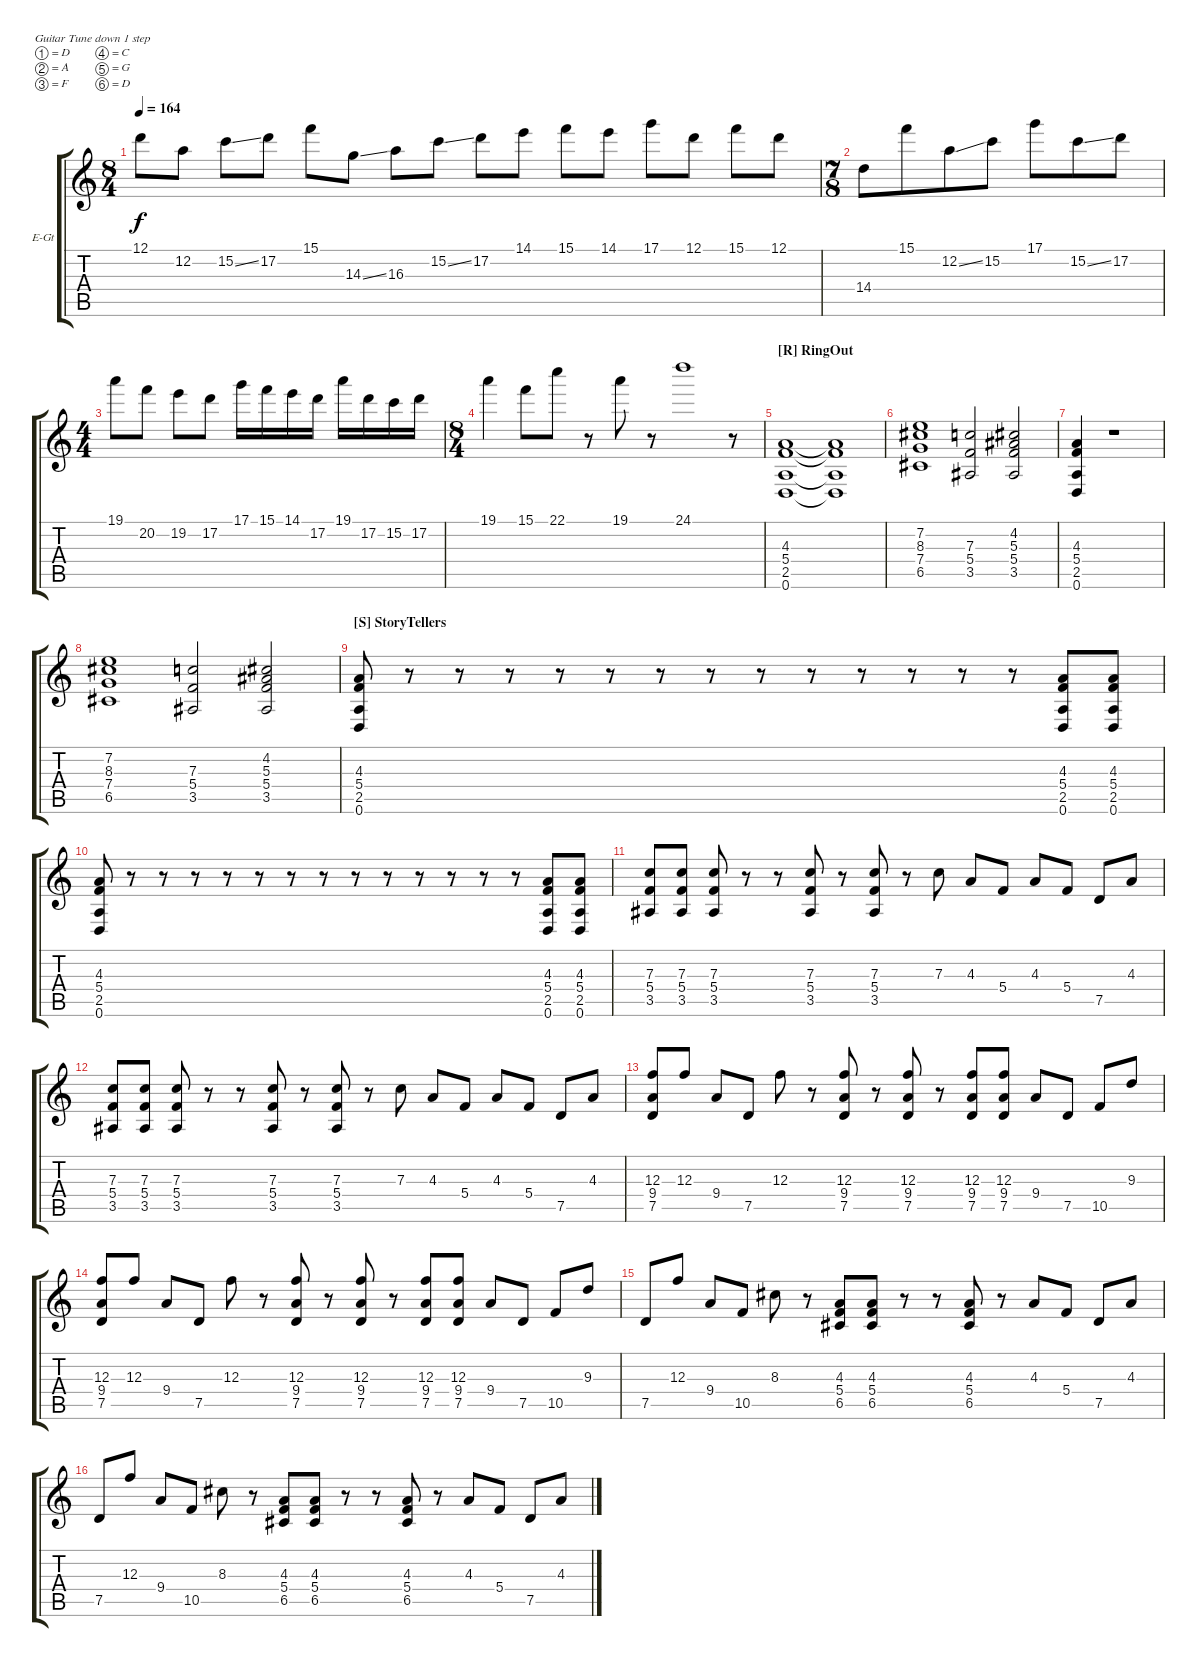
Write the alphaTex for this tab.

\defaultSystemsLayout 4
\bracketExtendMode groupsimilarinstruments
\firstSystemTrackNameOrientation horizontal
\otherSystemsTrackNameOrientation horizontal
\track ("K-Bo" "E-Gt") {instrument distortionguitar}
\staff {score tabs}
\tuning (D4 A3 F3 C3 G2 D2)
\ts (8 4)
\tempo 164
\clef g2
\ks c
12.1.8{dy f} 12.2.8 15.2{ss}.8 17.2.8 15.1.8 14.3{ss}.8 16.3.8 15.2{ss}.8 17.2.8 14.1.8 15.1.8 14.1.8 17.1.8 12.1.8 15.1.8 12.1.8 |
\ts (7 8)
14.4.8 15.1.8 12.2{ss}.8 15.2.8 17.1.8 15.2{ss}.8 17.2.8 |
\ts (4 4)
19.1.8 20.2.8 19.2.8 17.2.8 17.1.16 15.1.16 14.1.16 17.2.16 19.1.16 17.2.16 15.2.16 17.2.16 |
\ts (8 4)
19.1.4 15.1.8 22.1.8 r.8 19.1.8 r.8 24.1.1 r.8 |
\section ("R" "RingOut")
(4.3 5.4 2.5 0.6).1 (4.3{t} 5.4{t} 2.5{t} 0.6{t}).1 |
(7.2 8.3 7.4 6.5).1 (7.3 5.4 3.5).2 (4.2 5.3 5.4 3.5).2 |
(4.3 5.4 2.5 0.6).4 r.1 |
(7.2 8.3 7.4 6.5).1 (7.3 5.4 3.5).2 (4.2 5.3 5.4 3.5).2 |
\section ("S" "StoryTellers")
(4.3 5.4 2.5 0.6).8 r.8 r.8 r.8 r.8 r.8 r.8 r.8 r.8 r.8 r.8 r.8 r.8 r.8 (4.3 5.4 2.5 0.6).8 (4.3 5.4 2.5 0.6).8 |
(4.3 5.4 2.5 0.6).8 r.8 r.8 r.8 r.8 r.8 r.8 r.8 r.8 r.8 r.8 r.8 r.8 r.8 (4.3 5.4 2.5 0.6).8 (4.3 5.4 2.5 0.6).8 |
(7.3 5.4 3.5).8 (7.3 5.4 3.5).8 (7.3 5.4 3.5).8 r.8 r.8 (7.3 5.4 3.5).8 r.8 (7.3 5.4 3.5).8 r.8 7.3.8 4.3.8 5.4.8 4.3.8 5.4.8 7.5.8 4.3.8 |
(7.3 5.4 3.5).8 (7.3 5.4 3.5).8 (7.3 5.4 3.5).8 r.8 r.8 (7.3 5.4 3.5).8 r.8 (7.3 5.4 3.5).8 r.8 7.3.8 4.3.8 5.4.8 4.3.8 5.4.8 7.5.8 4.3.8 |
(12.3 9.4 7.5).8 12.3.8 9.4.8 7.5.8 12.3.8 r.8 (12.3 9.4 7.5).8 r.8 (12.3 9.4 7.5).8 r.8 (12.3 9.4 7.5).8 (12.3 9.4 7.5).8 9.4.8 7.5.8 10.5.8 9.3.8 |
(12.3 9.4 7.5).8 12.3.8 9.4.8 7.5.8 12.3.8 r.8 (12.3 9.4 7.5).8 r.8 (12.3 9.4 7.5).8 r.8 (12.3 9.4 7.5).8 (12.3 9.4 7.5).8 9.4.8 7.5.8 10.5.8 9.3.8 |
7.5.8 12.3.8 9.4.8 10.5.8 8.3.8 r.8 (4.3 5.4 6.5).8 (4.3 5.4 6.5).8 r.8 r.8 (4.3 5.4 6.5).8 r.8 4.3.8 5.4.8 7.5.8 4.3.8 |
7.5.8 12.3.8 9.4.8 10.5.8 8.3.8 r.8 (4.3 5.4 6.5).8 (4.3 5.4 6.5).8 r.8 r.8 (4.3 5.4 6.5).8 r.8 4.3.8 5.4.8 7.5.8 4.3.8
